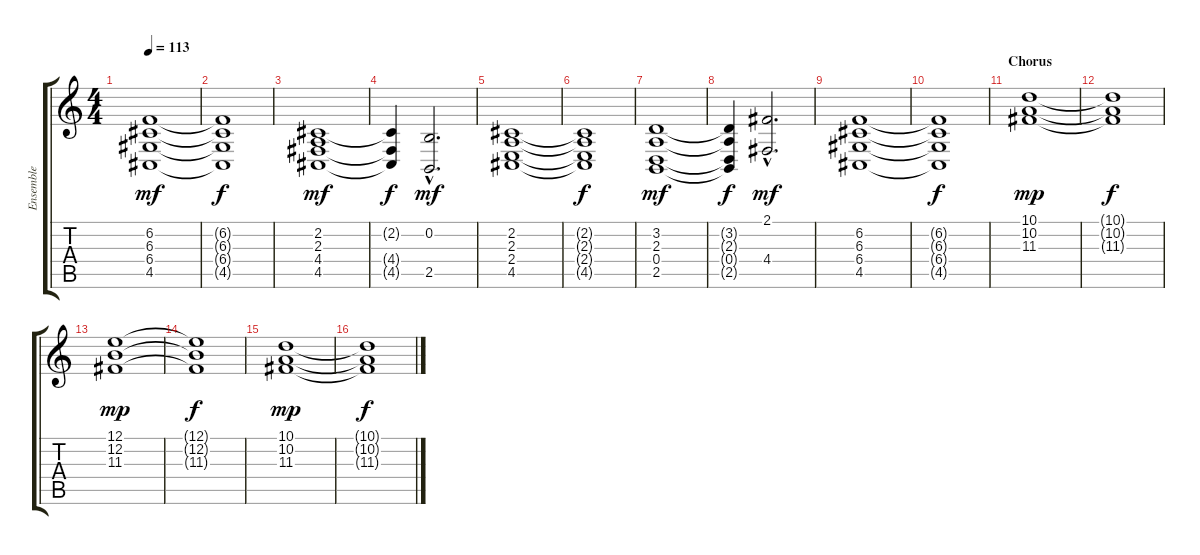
\track ("Ensemble" "Ensemble") {instrument stringensemble1}
\staff {score tabs}
\tuning (E4 B3 G3 D3 A2 E2) {hide}
\ts (4 4)
\tempo 113
\clef g2
\ks c
(6.2 6.3 6.4 4.5).1{dy mf} |
(6.2{t} 6.3{t} 6.4{t} 4.5{t}).1{dy f} |
(2.2 2.3 4.4 4.5).1{dy mf} |
(2.2{t} 4.4{t} 4.5{t}).4{dy f} (0.2{hac} 2.5{hac}).2{d dy mf} |
(2.2 2.3 2.4 4.5).1 |
(2.2{t} 2.3{t} 2.4{t} 4.5{t}).1{dy f} |
(3.2 2.3 0.4 2.5).1{dy mf} |
(3.2{t} 2.3{t} 0.4{t} 2.5{t}).4{dy f} (2.1{hac} 4.4{hac}).2{d dy mf} |
(6.2 6.3 6.4 4.5).1 |
(6.2{t} 6.3{t} 6.4{t} 4.5{t}).1{dy f} |
\section ("" "Chorus")
(10.1 10.2 11.3).1{dy mp} |
(10.1{t} 10.2{t} 11.3{t}).1{dy f} |
(12.1 12.2 11.3).1{dy mp} |
(12.1{t} 12.2{t} 11.3{t}).1{dy f} |
(10.1 10.2 11.3).1{dy mp} |
(10.1{t} 10.2{t} 11.3{t}).1{dy f}
